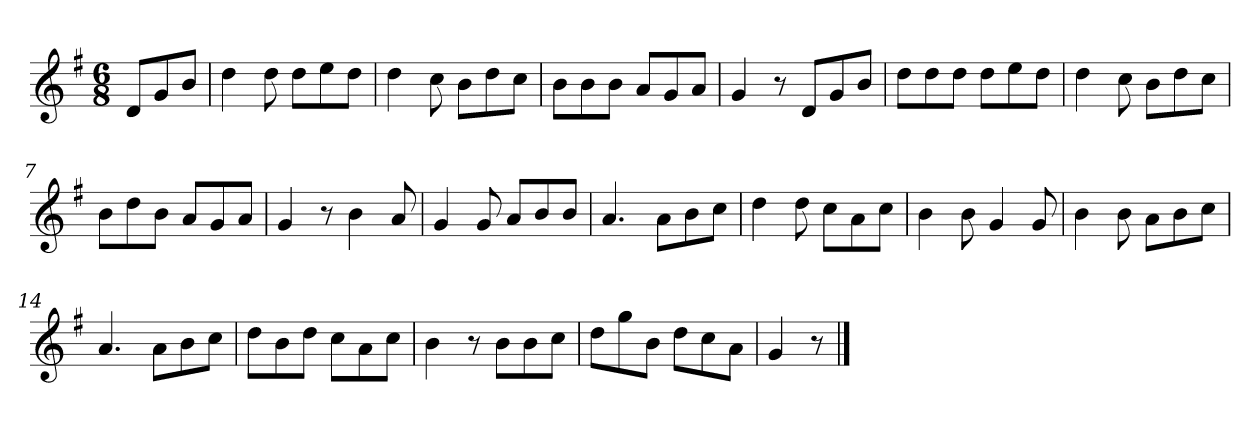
**kern
*part1
*staff1
*k[f#]
*M6/8
*MM120
=
8dL
8g
8bJ
=1
4dd
8dd
8ddL
8ee
8ddJ
=2
4dd
8cc
8bL
8dd
8ccJ
=3
8bL
8b
8bJ
8aL
8g
8aJ
=4
4g
8r
8dL
8g
8bJ
=5
8ddL
8dd
8ddJ
8ddL
8ee
8ddJ
=6
4dd
8cc
8bL
8dd
8ccJ
=7
8bL
8dd
8bJ
8aL
8g
8aJ
=8
4g
8r
4b
8a
=9
4g
8g
8aL
8b
8bJ
=10
4.a
8aL
8b
8ccJ
=11
4dd
8dd
8ccL
8a
8ccJ
=12
4b
8b
4g
8g
=13
4b
8b
8aL
8b
8ccJ
=14
4.a
8aL
8b
8ccJ
=15
8ddL
8b
8ddJ
8ccL
8a
8ccJ
=16
4b
8r
8bL
8b
8ccJ
=17
8ddL
8gg
8bJ
8ddL
8cc
8aJ
=18
4g
8r
==
*-
